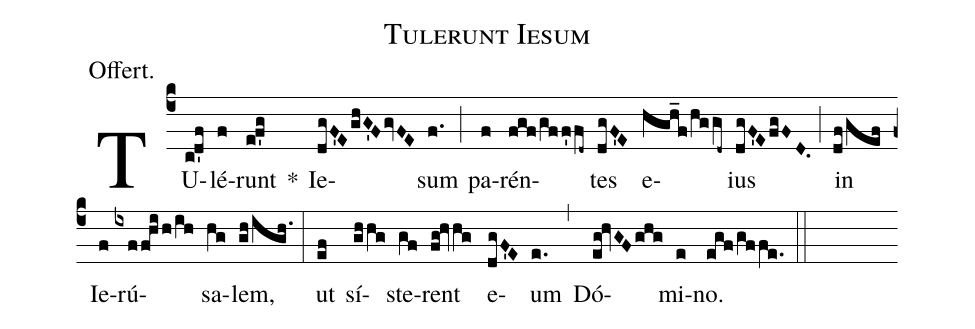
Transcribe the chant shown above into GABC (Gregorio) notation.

name:Tulerunt Iesum;
annotation:Offert.;
mode:4;
office-part:Offertory;
%%
(c4) TU(c!d'f)lé(f)runt(e!f'g) *() Ie(dgF'EghG'FgvFE)sum(f.) (;) pa(f)rén(fgf/gff'fd~)tes(dgF'E) e(hgh_f/hggd~)ius(dgF'EfgFD.) (;) in(df/gef) Ie(f)rú(ixffhih/ih)sa(hg)lem,(gh/igh.) (:) ut(ef) sí(gh/hg)ste(gf)rent(fg!hvhg) e(dgF'E)um(e.) (,) Dó(eg!hvGFghg)mi(e)no.(egf/gffe.) (::)
